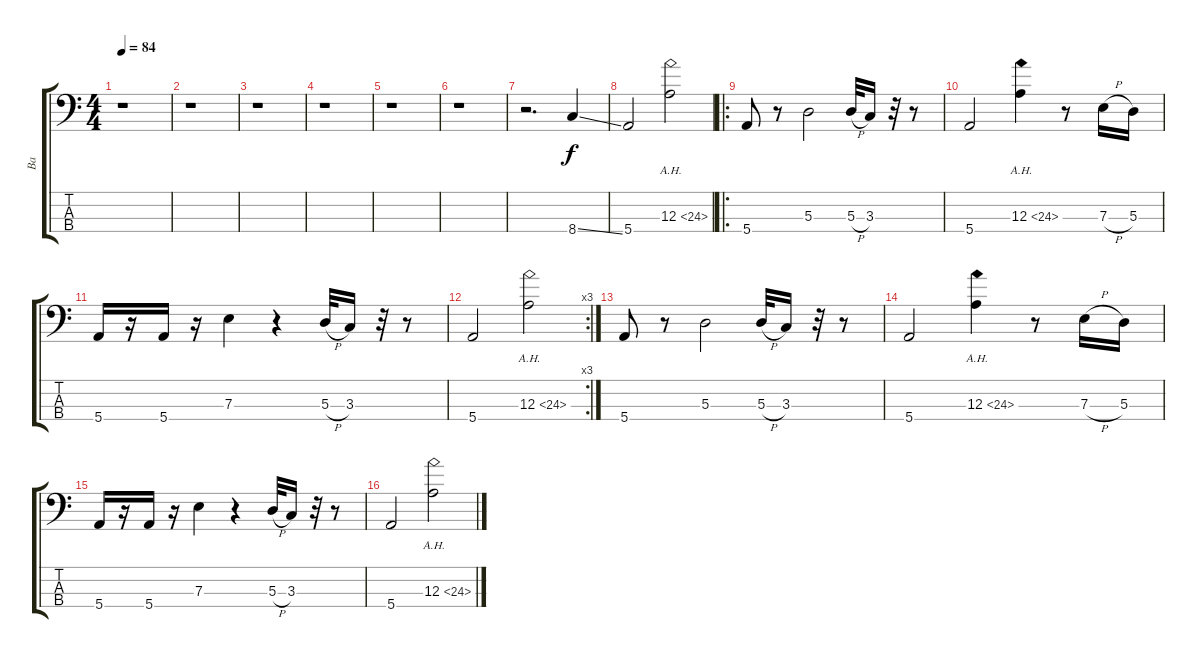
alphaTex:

\track ("Ba" "Ba") {instrument electricbassfinger}
\staff {score tabs}
\tuning (G2 D2 A1 E1) {hide}
\ts (4 4)
\tempo 84
\clef f4
\ks c
r.1{dy f instrument electricbassfinger} |
r.1 |
r.1 |
r.1 |
r.1 |
r.1 |
r.2{d} 8.4{ss}.4 |
5.4.2 12.3{ah 12}.2 |
\ro
5.4.8 r.8 5.3.2 5.3{h}.32 3.3.16 r.32 r.8 |
5.4.2 12.3{ah 12}.4 r.8 7.3{h}.16 5.3.16 |
5.4.16 r.16 5.4.16 r.16 7.3.4 r.4 5.3{h}.32 3.3.16 r.32 r.8 |
\rc 3
5.4.2 12.3{ah 12}.2 |
5.4.8 r.8 5.3.2 5.3{h}.32 3.3.16 r.32 r.8 |
5.4.2 12.3{ah 12}.4 r.8 7.3{h}.16 5.3.16 |
5.4.16 r.16 5.4.16 r.16 7.3.4 r.4 5.3{h}.32 3.3.16 r.32 r.8 |
5.4.2 12.3{ah 12}.2
